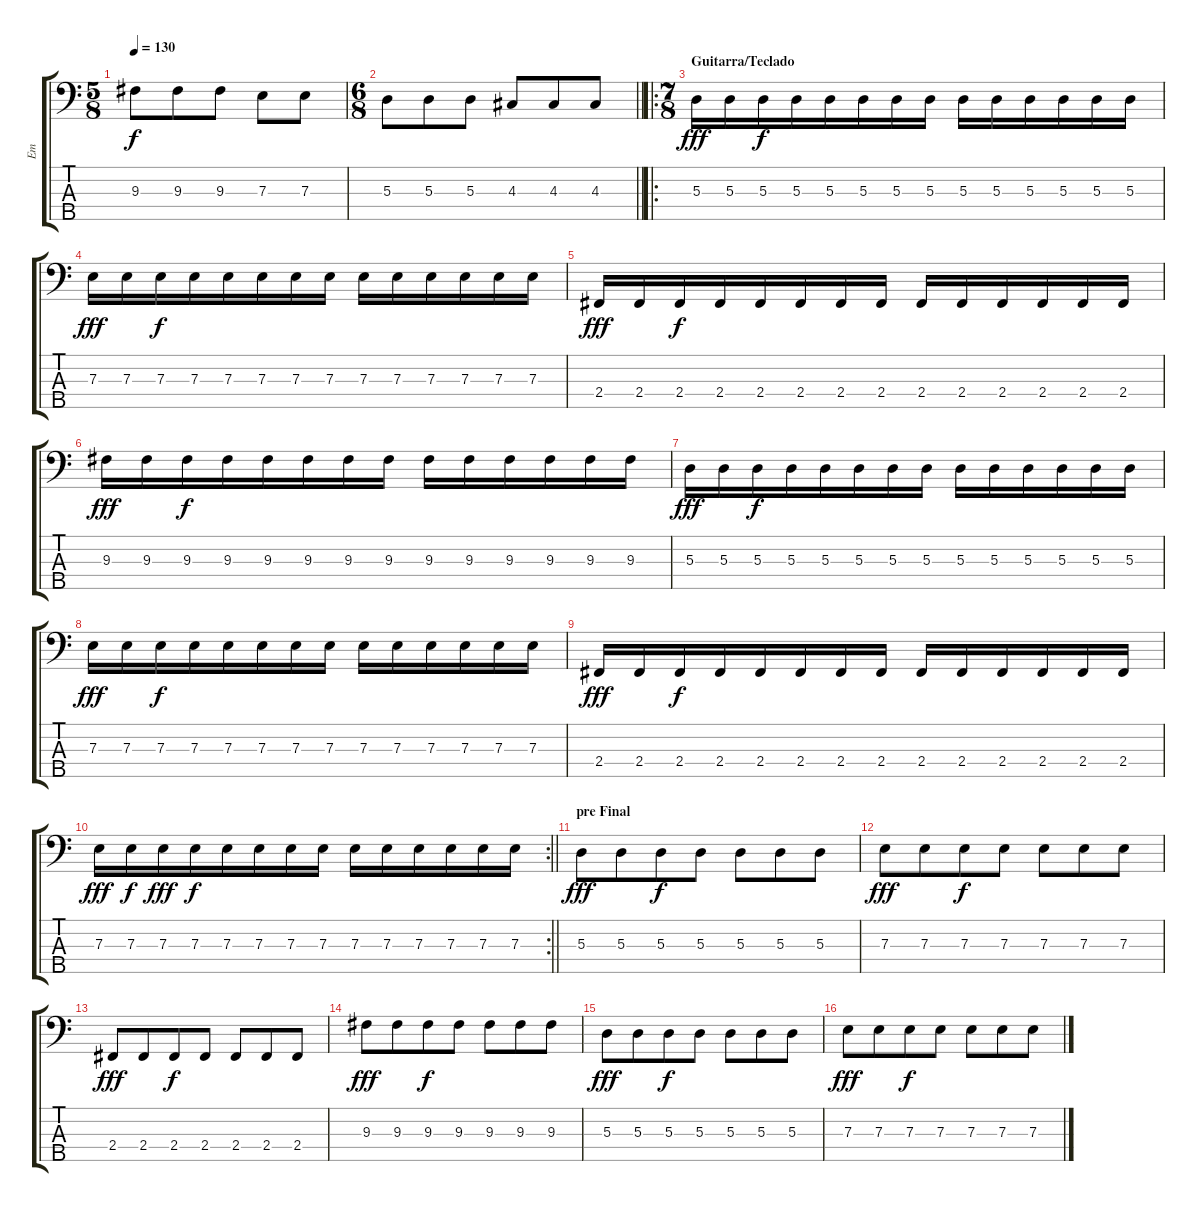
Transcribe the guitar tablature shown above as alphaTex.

\track ("Em" "Em") {instrument electricbassfinger}
\staff {score tabs}
\tuning (G2 D2 A1 E1 B0) {hide}
\ts (5 8)
\tempo 130
\clef f4
\ks c
9.3.8{dy f} 9.3.8 9.3.8 7.3.8 7.3.8 |
\ts (6 8)
\barLineRight lightlight
5.3.8 5.3.8 5.3.8 4.3.8 4.3.8 4.3.8 |
\ro
\ts (7 8)
\section ("" "Guitarra/Teclado")
5.3.16{dy fff} 5.3.16 5.3.16{dy f} 5.3.16 5.3.16 5.3.16 5.3.16 5.3.16 5.3.16 5.3.16 5.3.16 5.3.16 5.3.16 5.3.16 |
7.3.16{dy fff} 7.3.16 7.3.16{dy f} 7.3.16 7.3.16 7.3.16 7.3.16 7.3.16 7.3.16 7.3.16 7.3.16 7.3.16 7.3.16 7.3.16 |
2.4.16{dy fff} 2.4.16 2.4.16{dy f} 2.4.16 2.4.16 2.4.16 2.4.16 2.4.16 2.4.16 2.4.16 2.4.16 2.4.16 2.4.16 2.4.16 |
9.3.16{dy fff} 9.3.16 9.3.16{dy f} 9.3.16 9.3.16 9.3.16 9.3.16 9.3.16 9.3.16 9.3.16 9.3.16 9.3.16 9.3.16 9.3.16 |
5.3.16{dy fff} 5.3.16 5.3.16{dy f} 5.3.16 5.3.16 5.3.16 5.3.16 5.3.16 5.3.16 5.3.16 5.3.16 5.3.16 5.3.16 5.3.16 |
7.3.16{dy fff} 7.3.16 7.3.16{dy f} 7.3.16 7.3.16 7.3.16 7.3.16 7.3.16 7.3.16 7.3.16 7.3.16 7.3.16 7.3.16 7.3.16 |
2.4.16{dy fff} 2.4.16 2.4.16{dy f} 2.4.16 2.4.16 2.4.16 2.4.16 2.4.16 2.4.16 2.4.16 2.4.16 2.4.16 2.4.16 2.4.16 |
\rc 2
\barLineRight lightlight
7.3.16{dy fff} 7.3.16{dy f} 7.3.16{dy fff} 7.3.16{dy f} 7.3.16 7.3.16 7.3.16 7.3.16 7.3.16 7.3.16 7.3.16 7.3.16 7.3.16 7.3.16 |
\section ("" "pre Final")
5.3.8{dy fff} 5.3.8 5.3.8{dy f} 5.3.8 5.3.8 5.3.8 5.3.8 |
7.3.8{dy fff} 7.3.8 7.3.8{dy f} 7.3.8 7.3.8 7.3.8 7.3.8 |
2.4.8{dy fff} 2.4.8 2.4.8{dy f} 2.4.8 2.4.8 2.4.8 2.4.8 |
9.3.8{dy fff} 9.3.8 9.3.8{dy f} 9.3.8 9.3.8 9.3.8 9.3.8 |
5.3.8{dy fff} 5.3.8 5.3.8{dy f} 5.3.8 5.3.8 5.3.8 5.3.8 |
7.3.8{dy fff} 7.3.8 7.3.8{dy f} 7.3.8 7.3.8 7.3.8 7.3.8
